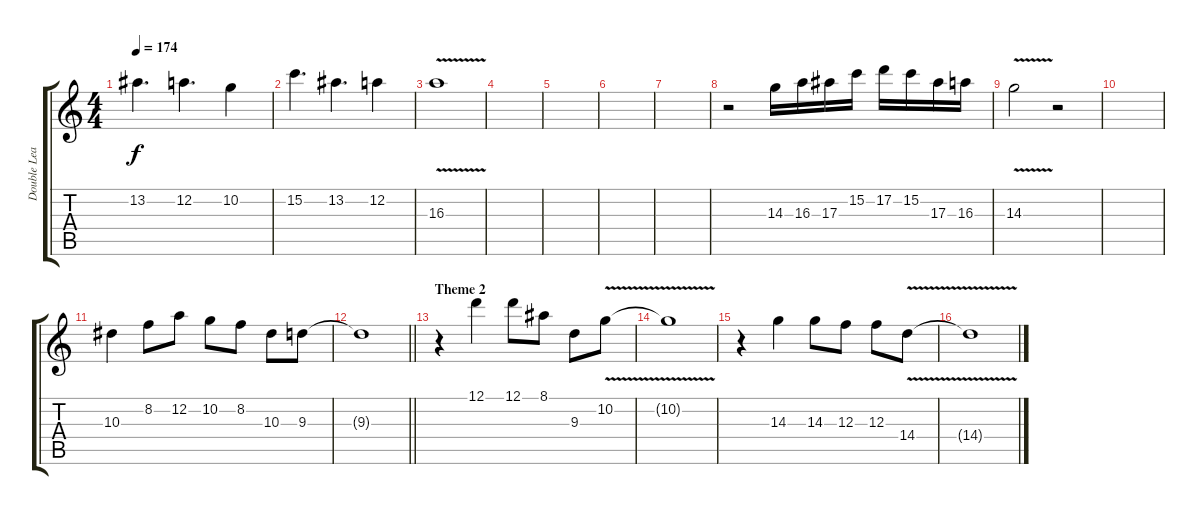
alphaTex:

\track ("Double Lead" "Double Lea") {instrument overdrivenguitar}
\staff {score tabs}
\tuning (D4 A3 F3 C3 G2 D2) {hide}
\ts (4 4)
\tempo 174
\clef g2
\ks c
13.2.4{d dy f} 12.2.4{d} 10.2.4 |
15.2.4{d} 13.2.4{d} 12.2.4 |
16.3{v}.1 |
|
|
|
|
r.2 14.3.16 16.3.16 17.3.16 15.2.16 17.2.16 15.2.16 17.3.16 16.3.16 |
14.3{v}.2 r.2 |
|
10.3.4 8.2.8 12.2.8 10.2.8 8.2.8 10.3.8 9.3.8 |
\barLineRight lightlight
9.3{t}.1 |
\section ("" "Theme 2")
r.4 12.1.4 12.1.8 8.1.8 9.3.8 10.2{v}.8 |
10.2{t}.1 |
r.4 14.3.4 14.3.8 12.3.8 12.3.8 14.4{v}.8 |
14.4{t}.1
